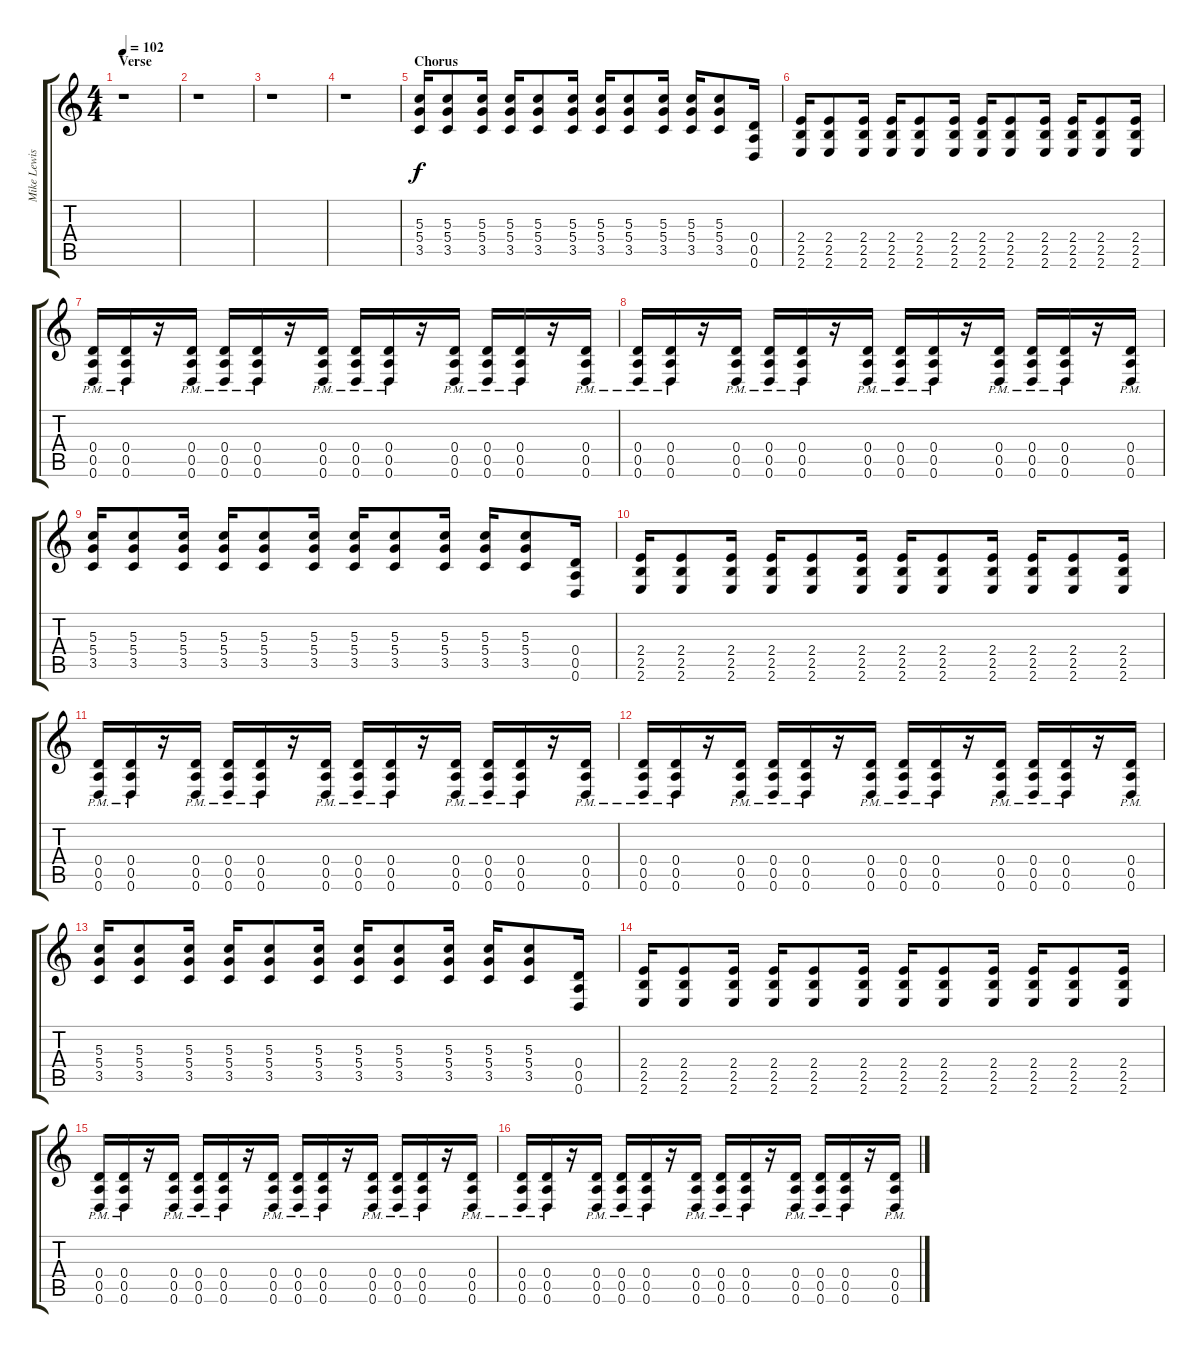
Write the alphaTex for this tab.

\track ("Mike Lewis" "Mike Lewis") {instrument distortionguitar}
\staff {score tabs}
\tuning (E4 B3 G3 D3 A2 D2) {hide}
\ts (4 4)
\section ("" "Verse")
\tempo 102
\clef g2
\ks c
r.1{dy f} |
r.1 |
r.1 |
r.1 |
\section ("" "Chorus")
(5.3 5.4 3.5).16 (5.3 5.4 3.5).8 (5.3 5.4 3.5).16 (5.3 5.4 3.5).16 (5.3 5.4 3.5).8 (5.3 5.4 3.5).16 (5.3 5.4 3.5).16 (5.3 5.4 3.5).8 (5.3 5.4 3.5).16 (5.3 5.4 3.5).16 (5.3 5.4 3.5).8 (0.4 0.5 0.6).16 |
(2.4 2.5 2.6).16 (2.4 2.5 2.6).8 (2.4 2.5 2.6).16 (2.4 2.5 2.6).16 (2.4 2.5 2.6).8 (2.4 2.5 2.6).16 (2.4 2.5 2.6).16 (2.4 2.5 2.6).8 (2.4 2.5 2.6).16 (2.4 2.5 2.6).16 (2.4 2.5 2.6).8 (2.4 2.5 2.6).16 |
(0.4{pm} 0.5{pm} 0.6{pm}).16 (0.4{pm} 0.5{pm} 0.6{pm}).16 r.16 (0.4{pm} 0.5{pm} 0.6{pm}).16 (0.4{pm} 0.5{pm} 0.6{pm}).16 (0.4{pm} 0.5{pm} 0.6{pm}).16 r.16 (0.4{pm} 0.5{pm} 0.6{pm}).16 (0.4{pm} 0.5{pm} 0.6{pm}).16 (0.4{pm} 0.5{pm} 0.6{pm}).16 r.16 (0.4{pm} 0.5{pm} 0.6{pm}).16 (0.4{pm} 0.5{pm} 0.6{pm}).16 (0.4{pm} 0.5{pm} 0.6{pm}).16 r.16 (0.4{pm} 0.5{pm} 0.6{pm}).16 |
(0.4{pm} 0.5{pm} 0.6{pm}).16 (0.4{pm} 0.5{pm} 0.6{pm}).16 r.16 (0.4{pm} 0.5{pm} 0.6{pm}).16 (0.4{pm} 0.5{pm} 0.6{pm}).16 (0.4{pm} 0.5{pm} 0.6{pm}).16 r.16 (0.4{pm} 0.5{pm} 0.6{pm}).16 (0.4{pm} 0.5{pm} 0.6{pm}).16 (0.4{pm} 0.5{pm} 0.6{pm}).16 r.16 (0.4{pm} 0.5{pm} 0.6{pm}).16 (0.4{pm} 0.5{pm} 0.6{pm}).16 (0.4{pm} 0.5{pm} 0.6{pm}).16 r.16 (0.4{pm} 0.5{pm} 0.6{pm}).16 |
(5.3 5.4 3.5).16 (5.3 5.4 3.5).8 (5.3 5.4 3.5).16 (5.3 5.4 3.5).16 (5.3 5.4 3.5).8 (5.3 5.4 3.5).16 (5.3 5.4 3.5).16 (5.3 5.4 3.5).8 (5.3 5.4 3.5).16 (5.3 5.4 3.5).16 (5.3 5.4 3.5).8 (0.4 0.5 0.6).16 |
(2.4 2.5 2.6).16 (2.4 2.5 2.6).8 (2.4 2.5 2.6).16 (2.4 2.5 2.6).16 (2.4 2.5 2.6).8 (2.4 2.5 2.6).16 (2.4 2.5 2.6).16 (2.4 2.5 2.6).8 (2.4 2.5 2.6).16 (2.4 2.5 2.6).16 (2.4 2.5 2.6).8 (2.4 2.5 2.6).16 |
(0.4{pm} 0.5{pm} 0.6{pm}).16 (0.4{pm} 0.5{pm} 0.6{pm}).16 r.16 (0.4{pm} 0.5{pm} 0.6{pm}).16 (0.4{pm} 0.5{pm} 0.6{pm}).16 (0.4{pm} 0.5{pm} 0.6{pm}).16 r.16 (0.4{pm} 0.5{pm} 0.6{pm}).16 (0.4{pm} 0.5{pm} 0.6{pm}).16 (0.4{pm} 0.5{pm} 0.6{pm}).16 r.16 (0.4{pm} 0.5{pm} 0.6{pm}).16 (0.4{pm} 0.5{pm} 0.6{pm}).16 (0.4{pm} 0.5{pm} 0.6{pm}).16 r.16 (0.4{pm} 0.5{pm} 0.6{pm}).16 |
(0.4{pm} 0.5{pm} 0.6{pm}).16 (0.4{pm} 0.5{pm} 0.6{pm}).16 r.16 (0.4{pm} 0.5{pm} 0.6{pm}).16 (0.4{pm} 0.5{pm} 0.6{pm}).16 (0.4{pm} 0.5{pm} 0.6{pm}).16 r.16 (0.4{pm} 0.5{pm} 0.6{pm}).16 (0.4{pm} 0.5{pm} 0.6{pm}).16 (0.4{pm} 0.5{pm} 0.6{pm}).16 r.16 (0.4{pm} 0.5{pm} 0.6{pm}).16 (0.4{pm} 0.5{pm} 0.6{pm}).16 (0.4{pm} 0.5{pm} 0.6{pm}).16 r.16 (0.4{pm} 0.5{pm} 0.6{pm}).16 |
(5.3 5.4 3.5).16 (5.3 5.4 3.5).8 (5.3 5.4 3.5).16 (5.3 5.4 3.5).16 (5.3 5.4 3.5).8 (5.3 5.4 3.5).16 (5.3 5.4 3.5).16 (5.3 5.4 3.5).8 (5.3 5.4 3.5).16 (5.3 5.4 3.5).16 (5.3 5.4 3.5).8 (0.4 0.5 0.6).16 |
(2.4 2.5 2.6).16 (2.4 2.5 2.6).8 (2.4 2.5 2.6).16 (2.4 2.5 2.6).16 (2.4 2.5 2.6).8 (2.4 2.5 2.6).16 (2.4 2.5 2.6).16 (2.4 2.5 2.6).8 (2.4 2.5 2.6).16 (2.4 2.5 2.6).16 (2.4 2.5 2.6).8 (2.4 2.5 2.6).16 |
(0.4{pm} 0.5{pm} 0.6{pm}).16 (0.4{pm} 0.5{pm} 0.6{pm}).16 r.16 (0.4{pm} 0.5{pm} 0.6{pm}).16 (0.4{pm} 0.5{pm} 0.6{pm}).16 (0.4{pm} 0.5{pm} 0.6{pm}).16 r.16 (0.4{pm} 0.5{pm} 0.6{pm}).16 (0.4{pm} 0.5{pm} 0.6{pm}).16 (0.4{pm} 0.5{pm} 0.6{pm}).16 r.16 (0.4{pm} 0.5{pm} 0.6{pm}).16 (0.4{pm} 0.5{pm} 0.6{pm}).16 (0.4{pm} 0.5{pm} 0.6{pm}).16 r.16 (0.4{pm} 0.5{pm} 0.6{pm}).16 |
(0.4{pm} 0.5{pm} 0.6{pm}).16 (0.4{pm} 0.5{pm} 0.6{pm}).16 r.16 (0.4{pm} 0.5{pm} 0.6{pm}).16 (0.4{pm} 0.5{pm} 0.6{pm}).16 (0.4{pm} 0.5{pm} 0.6{pm}).16 r.16 (0.4{pm} 0.5{pm} 0.6{pm}).16 (0.4{pm} 0.5{pm} 0.6{pm}).16 (0.4{pm} 0.5{pm} 0.6{pm}).16 r.16 (0.4{pm} 0.5{pm} 0.6{pm}).16 (0.4{pm} 0.5{pm} 0.6{pm}).16 (0.4{pm} 0.5{pm} 0.6{pm}).16 r.16 (0.4{pm} 0.5{pm} 0.6{pm}).16
